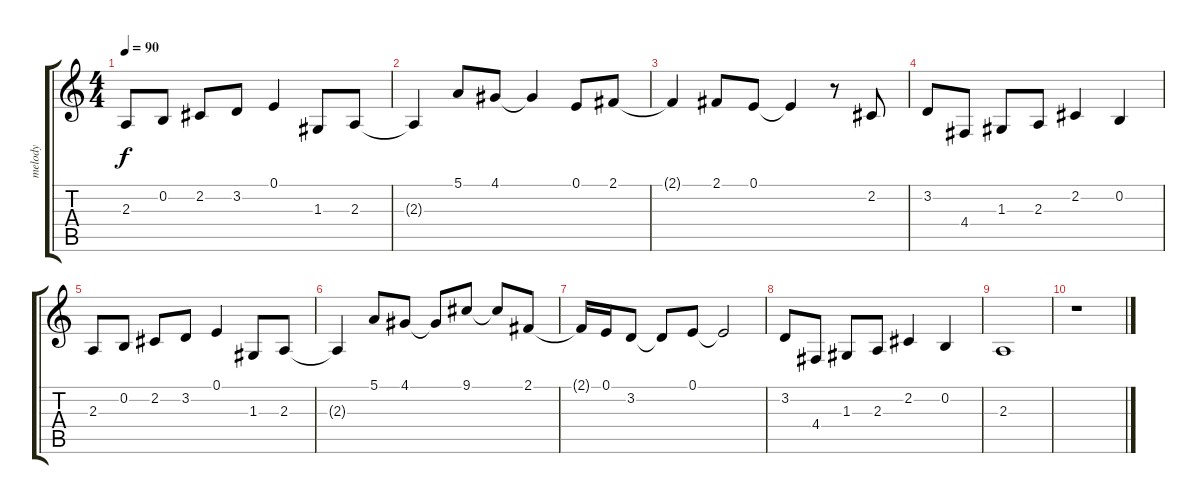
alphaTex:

\track ("melody" "melody") {instrument flute}
\staff {score tabs}
\tuning (E4 B3 G3 D3 A2 E2) {hide}
\ts (4 4)
\tempo 90
\clef g2
\ks c
2.3.8{dy f} 0.2.8 2.2.8 3.2.8 0.1.4 1.3.8 2.3.8 |
2.3{t}.4 5.1.8 4.1.8 4.1{t}.4 0.1.8 2.1.8 |
2.1{t}.4 2.1.8 0.1.8 0.1{t}.4 r.8 2.2.8 |
3.2.8 4.4.8 1.3.8 2.3.8 2.2.4 0.2.4 |
2.3.8 0.2.8 2.2.8 3.2.8 0.1.4 1.3.8 2.3.8 |
2.3{t}.4 5.1.8 4.1.8 4.1{t}.8 9.1.8 9.1{t}.8 2.1.8 |
2.1{t}.16 0.1.16 3.2.8 3.2{t}.8 0.1.8 0.1{t}.2 |
3.2.8 4.4.8 1.3.8 2.3.8 2.2.4 0.2.4 |
2.3.1 |
r.1
